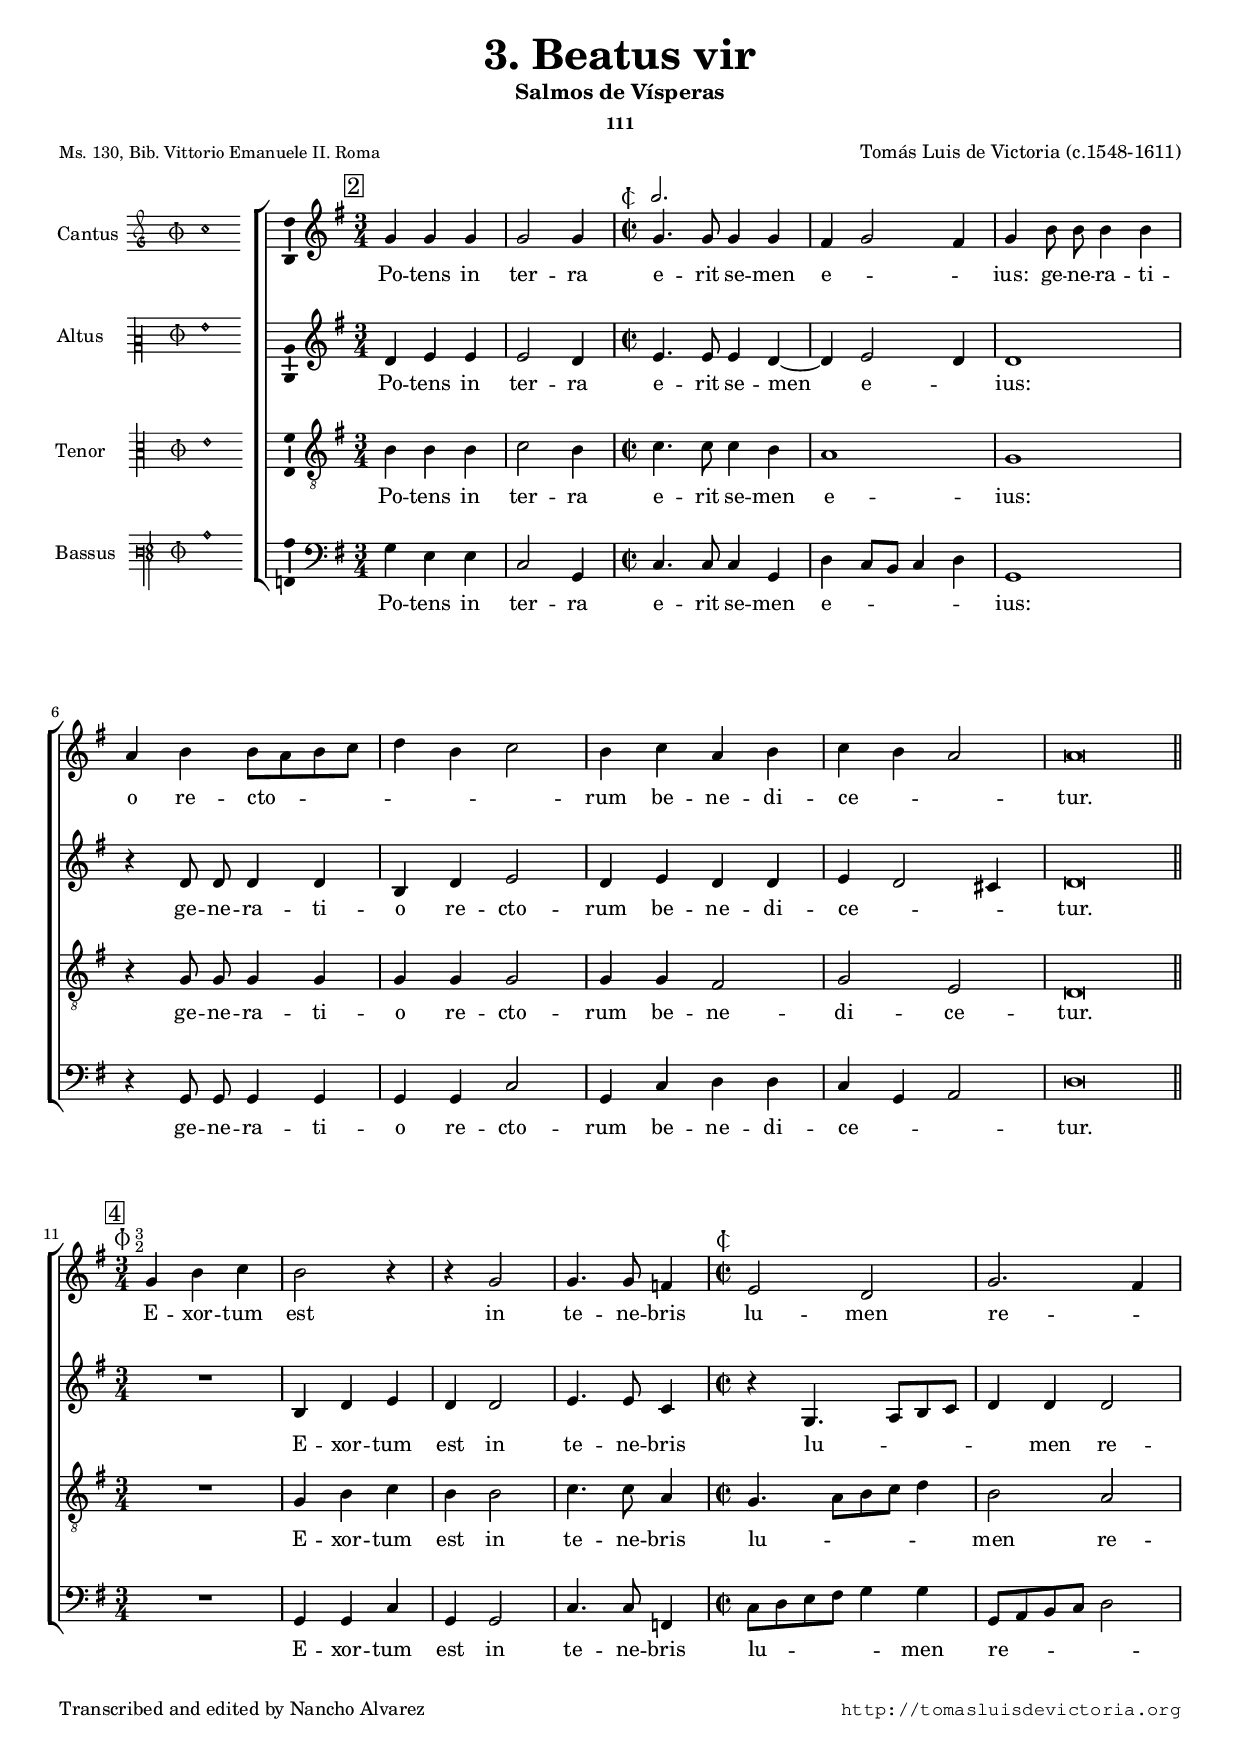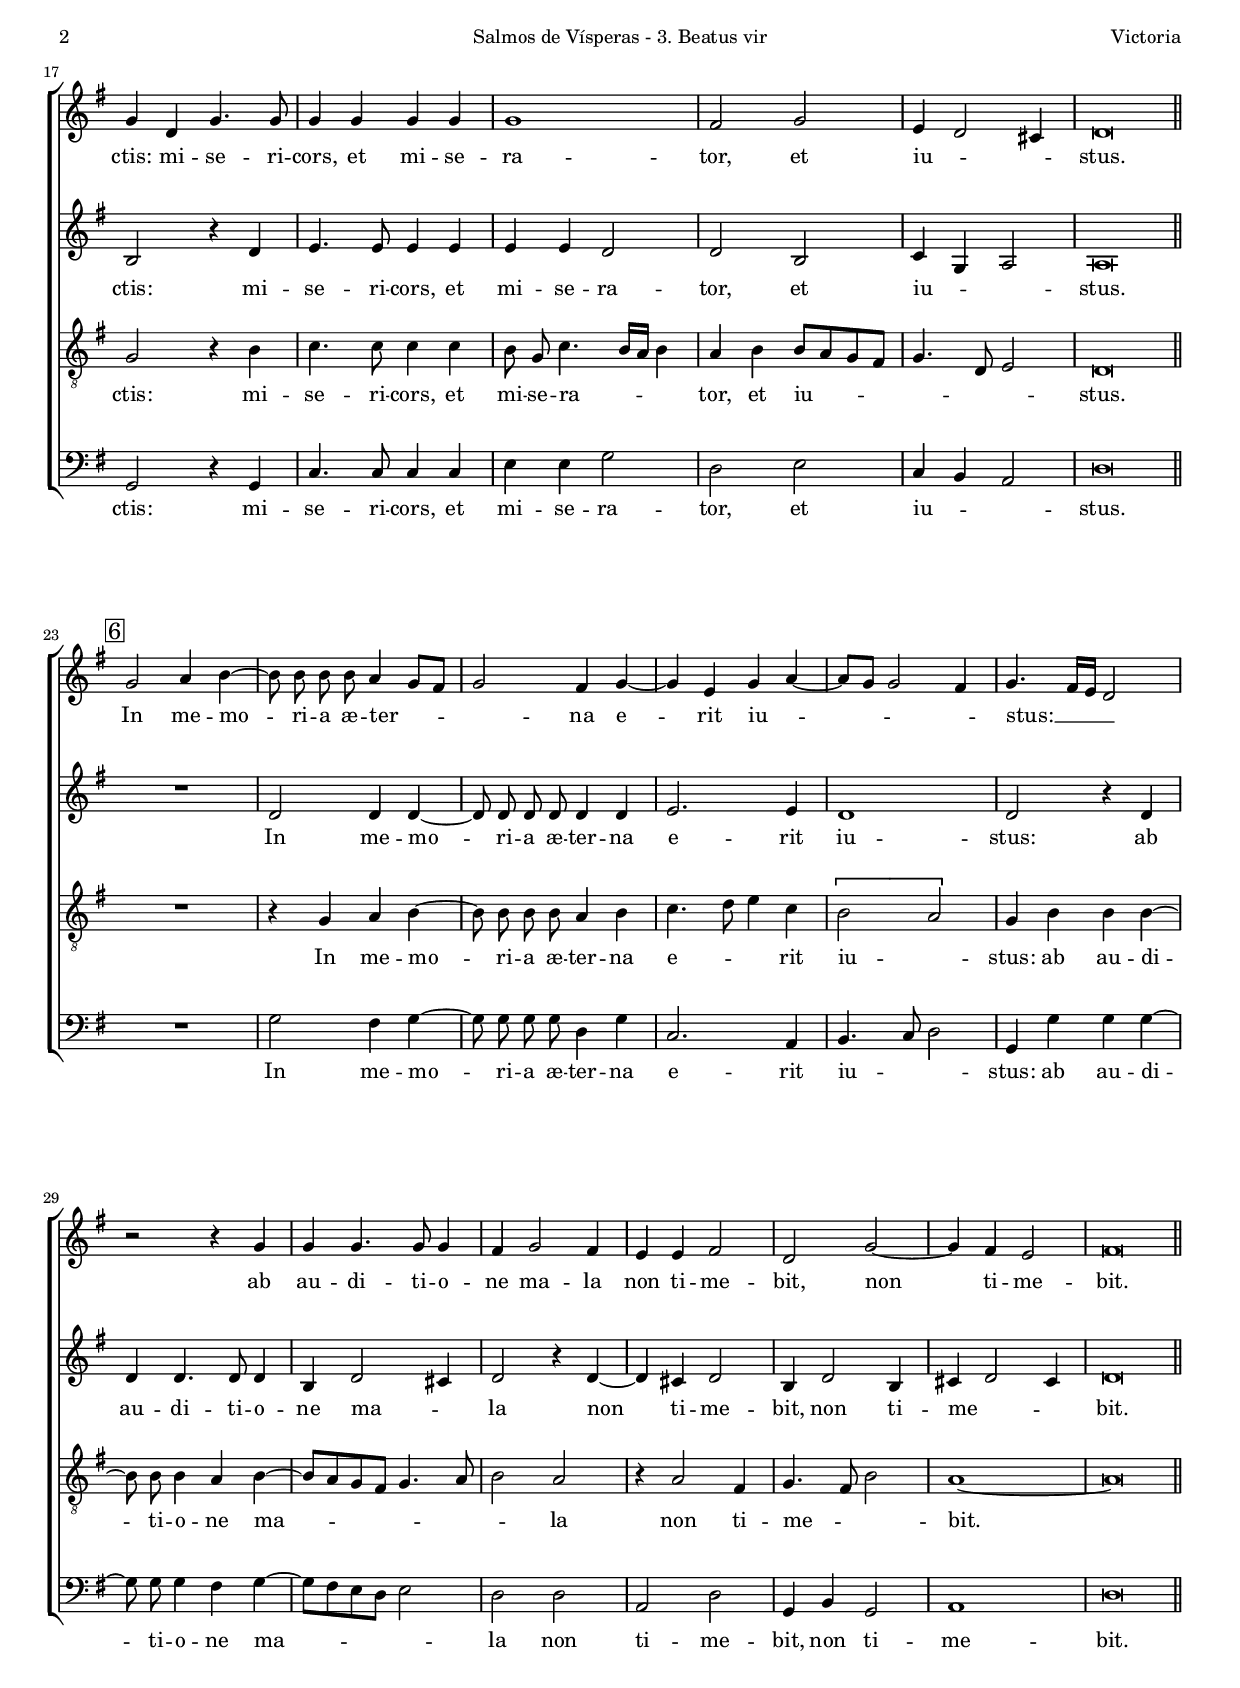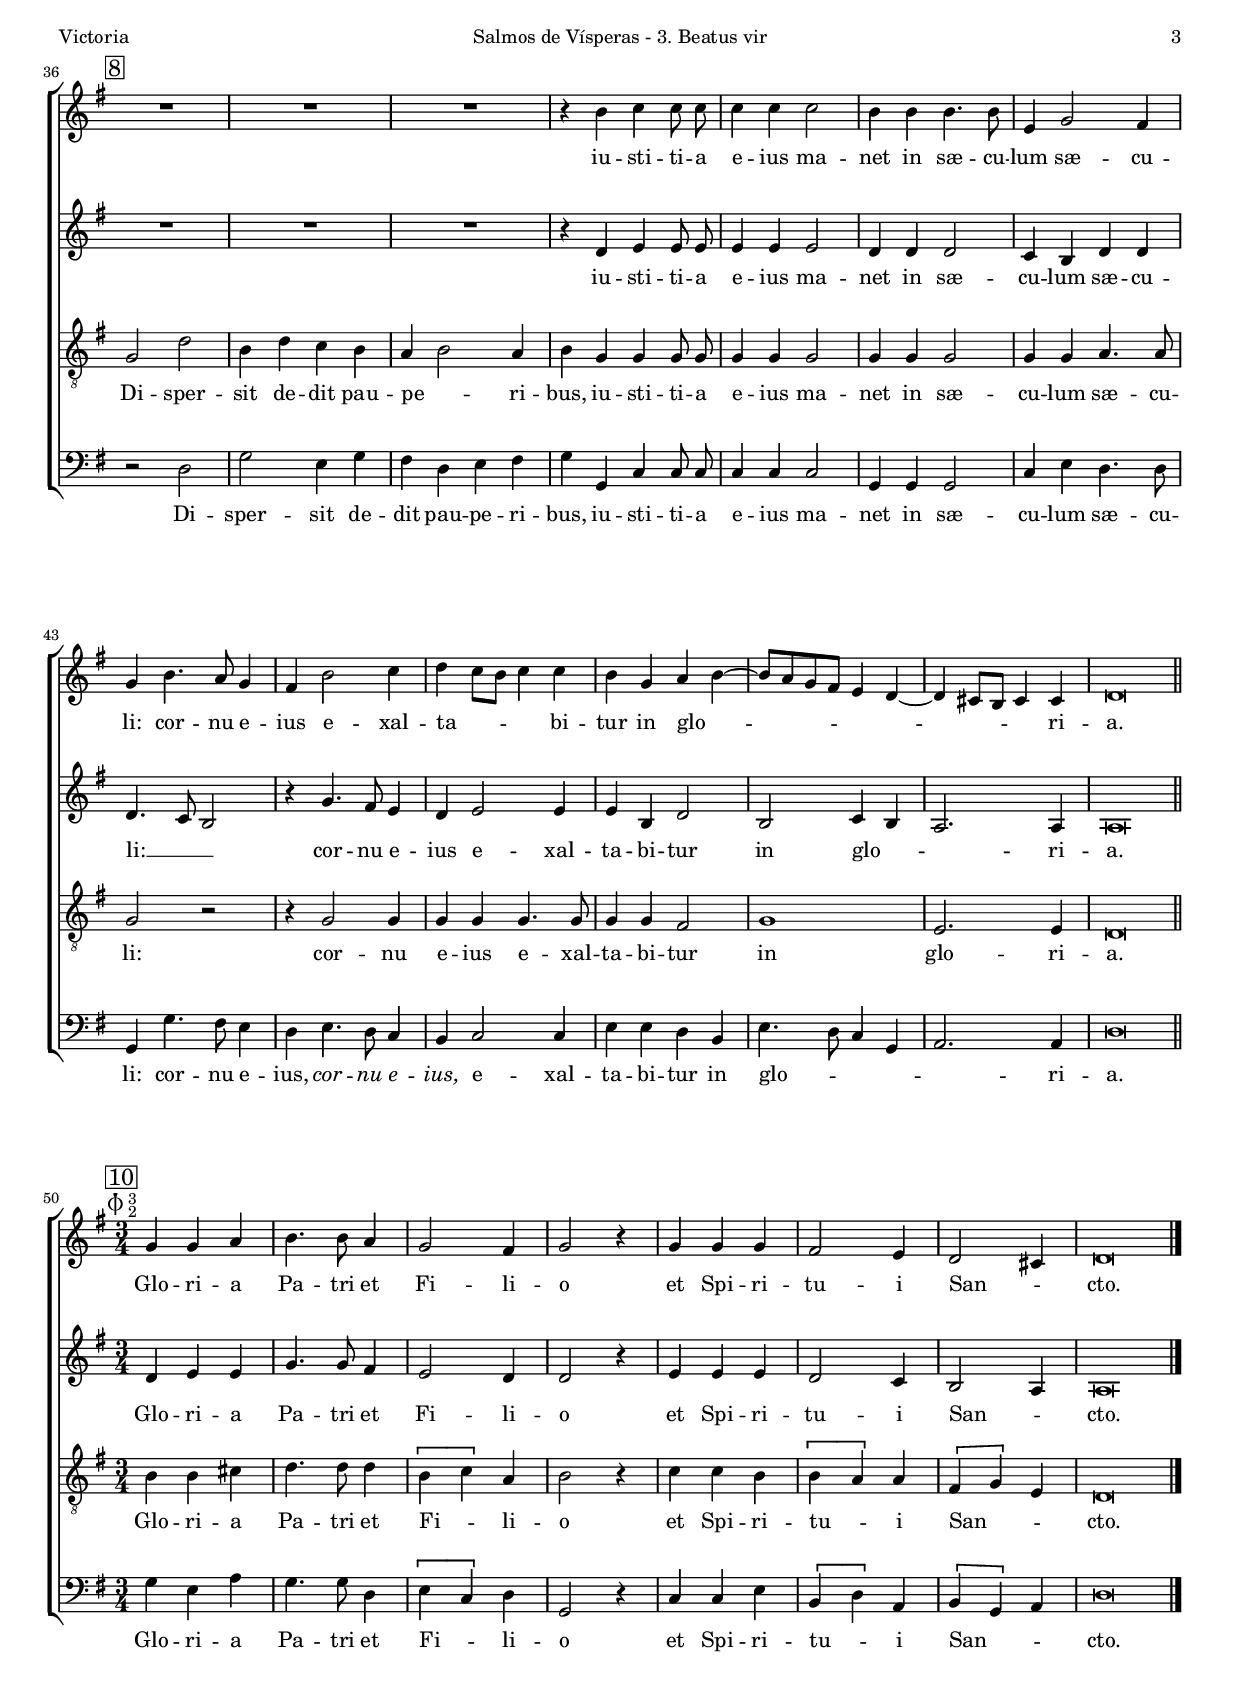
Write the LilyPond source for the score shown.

\version "2.18.0"

#(set-default-paper-size "a4")
#(set-global-staff-size 16.4)
#(ly:set-option 'point-and-click #f)
%mobile -s15.5 -i3.4

italicas=\override LyricText.font-shape = #'italic
rectas=\override LyricText.font-shape = #'upright
ss=\once \set suggestAccidentals = ##t
incipitwidth = 20
mtempo={\tempo 4 = 100}
mtempob={\tempo 4 = 50}
mt=#(define-music-function (parser location offset) (number?) ; move lyric text
      #{ \once \override LyricText.X-offset = -$offset #})

htitle="Salmos de Vísperas - 3. Beatus vir"
hcomposer="Victoria"

\header {
	title=\markup{\fontsize #3 "3. Beatus vir"}
	subtitle="Salmos de Vísperas"
	subsubtitle=\markup{"111" \vspace #1 }
	composer="Tomás Luis de Victoria (c.1548-1611)"
        pdfauthor=\composer
	%opus="(-)"
	% octavi toni
	poet=\markup{\smaller "Ms. 130, Bib. Vittorio Emanuele II. Roma"}
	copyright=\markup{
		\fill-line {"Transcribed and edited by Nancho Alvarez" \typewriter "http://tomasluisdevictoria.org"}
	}
%	tagline=""
}



global={
    \override Score.TimeSignature.break-visibility = #'#(#f #t #t)
  \key c \major \time 3/4  \skip 1*3/4*2 \time 2/2 \skip 1*8 \time 3/4 \bar "||" \break
		\skip 1*3/4*4 \time 2/2 \skip 1*8 \bar "||" \break	
		\skip 1*13 \bar "||" \break
		\skip 1*14 \bar "||" \time 3/4 \break
		\skip 1*3/4*8 \bar "|."
}

cantus={
        \mark \markup{\box{"2"}}
	c''4 c'' c''
	c''2 c''4
	\once \override TextScript.X-offset = #-3.6
	s4*0^\markup{\musicglyph #"timesig.mensural22" \hspace #1 \fontsize #-1.5 \note-by-number #1 #1 #UP }
	c''4. c''8 c''4 c''
	b' c''2 b'4 % no se ve bien
%5
	\set Staff.autoBeaming = ##f
	c'' e''8 e'' e''4 e''
	\set Staff.autoBeaming = ##t
	d'' e'' e''8 d'' e'' f''
	g''4 e'' f''2
	e''4 f'' d'' e''
	f'' e'' d''2
%10
	d''\breve*1/2
	\mark \markup{\box{"4"}}
	\once \override TextScript.X-offset = #-3.6
	s4*0^\markup{\musicglyph #"timesig.mensural34" \fontsize #-1.5 \column{"3" \raise #1 "2"}}
	c''4 e'' f''
	e''2 r4
	r c''2
	c''4. c''8 bes'4
%15
	\once \override TextScript.X-offset = #-3.6
	s4*0^\markup{\musicglyph #"timesig.mensural22"}
        a'2 g'
	c''2. b'4
	c'' g' c''4. c''8
	c''4 c'' c'' c''
	c''1
%20
	b'2 c''
	a'4 g'2 fis'4
	g'\breve*1/2
	\mark \markup{\box{"6"}}
	c''2 d''4 e'' ~
	\set Staff.autoBeaming = ##f
	e''8 e'' e'' e'' d''4  c''8[ b']
	\set Staff.autoBeaming = ##t
%25
	c''2 b'4 c'' ~
	c'' a' c'' d'' ~
	d''8 c'' c''2 b'4
	c''4. b'16 a' g'2
	r r4 c''
%30
	c'' c''4. c''8 c''4
	b' c''2 b'4
	a' a' b'2
	g' c'' ~
	c''4 b' a'2
%35
	b'\breve*1/2
	\mark \markup{\box{"8"}}
	R1*4/4
	R1*4/4
	R1*4/4
	\set Staff.autoBeaming = ##f
	r4 e'' f'' f''8 f''
	\set Staff.autoBeaming = ##t
%40
	f''4 f'' f''2
	e''4 e'' e''4. e''8
	a'4 c''2 b'4
	c'' e''4. d''8 c''4
	b' e''2 f''4
%45
	g'' f''8 e'' f''4 f''
	e'' c'' d'' e'' ~
	e''8 d'' c'' b' a'4 g' ~
	g' fis'8 e' fis'4 fis'
	g'\breve*1/2
%50
	\mark \markup{\box{"10"}}
	\once \override TextScript.X-offset = #-4.4
	s4*0^\markup{\musicglyph #"timesig.mensural34" \fontsize #-1.5 \column{"3" \raise #1 "2"}}
	c''4 c'' d''
	e''4. e''8 d''4 % no se ve el puntillo
	c''2 b'4
	c''2 r4
	c'' c'' c''
%55
	b'2 a'4
	g'2 fis'4
	g'\breve*3/8
}

altus={
	g'4 a' a'
	a'2 g'4
	a'4. a'8 a'4 g' ~
	g' a'2 g'4
%5
	g'1
	\set Staff.autoBeaming = ##f
	r4 g'8 g' g'4 g'
	\set Staff.autoBeaming = ##t
	e' g' a'2
	g'4 a' g' g'
	a' g'2 fis'4
%10
	g'\breve*1/2
	R1*3/4
	e'4 g' a'
	g' g'2
	a'4. a'8 f'4
%15
	r c'4. d'8 e' f'
	g'4 g' g'2
	e' r4 g'
	a'4. a'8 a'4 a'
	a' a' g'2
%20
	g' e'
	f'4 c' d'2
	d'\breve*1/2
	R1*4/4
	g'2 g'4 g' ~
%25
	\set Staff.autoBeaming = ##f
	g'8 g' g' g' g'4 g'
	\set Staff.autoBeaming = ##t
	a'2. a'4
	g'1
	g'2 r4 g'
	g' g'4. g'8 g'4
%30
	e' g'2 fis'4
	g'2 r4 g' ~
	g' fis' g'2
	e'4 g'2 e'4
	fis' g'2 fis'4
%35
	g'\breve*1/2
	R1*4/4
	R1*4/4
	R1*4/4
	\set Staff.autoBeaming = ##f
	r4 g' a' a'8 a'
	\set Staff.autoBeaming = ##t
%40
	a'4 a' a'2
	g'4 g' g'2
	f'4 e' g' g'
	g'4. f'8 e'2
	r4 c''4. b'8 a'4
%45
	g' a'2 a'4
	a' e' g'2
	e' f'4 e'
	d'2. d'4
	d'\breve*1/2
%50
	g'4 a' a'
	c''4. c''8 b'4
	a'2 g'4
	g'2 r4
	a' a' a'
%55
	g'2 f'4
	e'2 d'4
	d'\breve*3/8
}

tenor={
	e'4 e' e'
	f'2 e'4
	f'4. f'8 f'4 e'
	d'1
%5
	c'
	\set Staff.autoBeaming = ##f
	r4 c'8 c' c'4 c'
	\set Staff.autoBeaming = ##t
	c' c' c'2
	c'4 c' b2
	c' a
%10
	g\breve*1/2
	R1*3/4
	c'4 e' f'
	e' e'2
	f'4. f'8 d'4
%15
	c'4.  d'8[ e' f'] g'4
	e'2 d'
	c' r4 e'
	f'4. f'8 f'4 f'
	\set Staff.autoBeaming = ##f
	e'8 c' f'4.  e'16[ d'] e'4
	\set Staff.autoBeaming = ##t
%20
	d' e' e'8 d' c' b
	c'4. g8 a2
	g\breve*1/2
	R1*4/4
	r4 c' d' e' ~
%25
	\set Staff.autoBeaming = ##f
	e'8 e' e' e' d'4 e'
	\set Staff.autoBeaming = ##t
	f'4. g'8 a'4 f'
	\[e'2 d'\]
	c'4 e' e' e' ~
	\set Staff.autoBeaming = ##f
	e'8 e' e'4 d' e' ~
	\set Staff.autoBeaming = ##t
%30
	e'8 d' c' b c'4. d'8
	e'2 d'
	r4 d'2 b4
	c'4. b8 e'2
%35
	d'1 ~
	d'\breve*1/2
	c'2 g'
	e'4 g' f' e'
	d' e'2 d'4
	\set Staff.autoBeaming = ##f
	e' c' c' c'8 c'
	\set Staff.autoBeaming = ##t
%40
	c'4 c' c'2
	c'4 c' c'2
	c'4 c' d'4. d'8
	c'2 r
	r4 c'2 c'4
%45
	c' c' c'4. c'8
	c'4 c' b2
	c'1
	a2. a4
	g\breve*1/2
%50
	e'4 e' fis'
	g'4. g'8 g'4
	\[e' f'\] d'
	e'2 r4
	f' f' e'
%55
	\[e' d'\] d'
	\[b c'\] a
	g\breve*3/8
}

bassus={
	c'4 a a
	f2 c4
	f4. f8 f4 c
	g f8 e f4 g
%5
	c1
	\set Staff.autoBeaming = ##f
	r4 c8 c c4 c
	\set Staff.autoBeaming = ##t
	c c f2
	c4 f g g
	f c d2
%10
	g\breve*1/2
	R1*3/4
	c4 c f
	c c2
	f4. f8 bes,4
%15
	f8 g a b c'4 c'
	c8 d e f g2
	c r4 c
	f4. f8 f4 f
	a a c'2
%20
	g a
	f4 e d2
	g\breve*1/2
	R1*4/4
	c'2 b4 c' ~
%25
	\set Staff.autoBeaming = ##f
	c'8 c' c' c' g4 c'
	\set Staff.autoBeaming = ##t
	f2. d4
	e4. f8 g2
	c4 c' c' c' ~
	\set Staff.autoBeaming = ##f
	c'8 c' c'4 b c' ~
	\set Staff.autoBeaming = ##t
%30
	c'8 b a g a2
	g g
	d g
	c4 e c2
	d1
%35
	g\breve*1/2
	r2 g
	c' a4 c'
	b g a b
	\set Staff.autoBeaming = ##f
	c' c f f8 f
	\set Staff.autoBeaming = ##t
%40
	f4 f f2
	c4 c c2
	f4 a g4. g8
	c4 c'4. b8 a4
	g a4. g8 f4
%45
	e f2 f4
	a a g e
	a4. g8 f4 c
	d2. d4
	g\breve*1/2
%50
	c'4 a d'
	c'4. c'8 g4
	\[a f\] g
	c2 r4
	f f a
%55
	\[e g\] d
	\[e c\] d
	g\breve*3/8
}

textocantus=\lyricmode{
Po -- tens in ter -- ra e -- rit se -- men e -- _ _ ius:
ge -- ne -- ra -- ti -- o re -- cto -- _ _ _ _ _ _ rum be -- ne -- di -- ce -- _ _ tur.
E -- xor -- tum est in te -- ne -- bris lu -- men re -- _ ctis:
mi -- se -- ri -- cors, et mi -- se -- ra -- tor, et iu -- _ _ stus.
In me -- mo -- _ ri -- a æ -- ter -- _ _ _ na e -- _ rit iu -- _ _ _ _ _ stus: __ _ _ _ 
ab au -- di -- ti -- o -- ne ma -- la non ti -- me -- bit,
non _ ti -- me -- bit.
iu -- sti -- ti -- a e -- ius ma -- net in sæ -- cu -- lum sæ -- cu -- li:
cor -- nu e -- ius e -- xal -- ta -- _ _ _ bi -- tur in glo -- _ _ _ _ _ _ _ _ _ _ _ ri -- a.
Glo -- ri -- a Pa -- tri et Fi -- li -- o et Spi -- ri -- tu -- i San -- _ cto.
}

textoaltus=\lyricmode{
Po -- tens in ter -- ra e -- rit se -- men _ e -- _ ius:
ge -- ne -- ra -- ti -- o re -- cto -- rum be -- ne -- di -- ce -- _ _ tur.
E -- xor -- tum est in te -- ne -- bris lu -- _ _ _ _ men re -- ctis:
mi -- se -- ri -- cors, et mi -- se -- ra -- tor, et iu -- _ _ stus.
In me -- mo -- _ ri -- a æ -- ter -- na e -- rit iu -- stus:
ab au -- di -- ti -- o -- ne ma -- _ la non _ ti -- me -- bit, non ti -- me -- _ _ bit.
iu -- sti -- ti -- a e -- ius ma -- net in sæ -- cu -- lum sæ -- cu -- li: __ _ _ 
cor -- nu e -- ius e -- xal -- ta -- bi -- tur in glo -- _ _ ri -- a.
Glo -- ri -- a Pa -- tri et Fi -- li -- o et Spi -- ri -- tu -- i San -- _ cto.
}

textotenor=\lyricmode{
Po -- tens in ter -- ra e -- rit se -- men e -- ius:
ge -- ne -- ra -- ti -- o re -- cto -- rum be -- ne -- di -- ce -- tur.
E -- xor -- tum est in te -- ne -- bris lu -- _ _ _ _ men re -- ctis:
mi -- se -- ri -- cors, et mi -- se -- ra -- _ _ _ tor, et iu -- _ _ _ _ _ _ stus.
In me -- mo -- _ ri -- a æ -- ter -- na e -- _ _ rit iu -- _ stus:
ab au -- di -- _ ti -- o -- ne ma -- _ _ _ _ _ _ _ la non ti -- me -- _ _ bit. _
Di -- sper -- sit de -- dit pau -- pe -- _ ri -- bus,
iu -- sti -- ti -- a e -- ius ma -- net in sæ -- cu -- lum sæ -- cu -- li:
cor -- nu e -- ius e -- xal -- ta -- bi -- tur in glo -- ri -- a.
Glo -- ri -- a Pa -- tri et Fi -- _ li -- o et Spi -- ri -- tu -- _ i San -- _ _ cto.
}

textobassus=\lyricmode{
Po -- tens in ter -- ra e -- rit se -- men e -- _ _ _ _ ius:
ge -- ne -- ra -- ti -- o re -- cto -- rum be -- ne -- di -- ce -- _ _ tur.
E -- xor -- tum est in te -- ne -- bris lu -- _ _ _ _ men re -- _ _ _ _ ctis:
mi -- se -- ri -- cors, et mi -- se -- ra -- tor, et iu -- _ _ stus.
In me -- mo -- _ ri -- a æ -- ter -- na e -- rit iu -- _ _ stus:
ab au -- di -- _ ti -- o -- ne ma -- _ _ _ _ _ la non ti -- me -- bit,
non ti -- me -- bit.
Di -- sper -- sit de -- dit pau -- pe -- ri -- bus,
iu -- sti -- ti -- a e -- ius ma -- net in sæ -- cu -- lum sæ -- cu -- li:
cor -- nu e -- ius,
\italicas
cor -- nu e -- ius, 
\rectas
e -- xal -- ta -- bi -- tur in glo -- _ _ _ _ ri -- a.
Glo -- ri -- a Pa -- tri et Fi -- _ li -- o et Spi -- ri -- tu -- _ i San -- _ _ cto.
}


incipitcantus=\markup{
	\score{
		{ 
		\set Staff.instrumentName="Cantus "
		\override NoteHead.style = #'neomensural
		\override Staff.TimeSignature.style = #'mensural
		\cadenzaOn 
		\clef "petrucci-g"
		\key c \major
		\time 3/4 % 3/2
                c''1
		} 

	\layout { line-width=\incipitwidth indent = 0 }
	}
}

incipitaltus=\markup{
	\score{
		{ 
		\set Staff.instrumentName="Altus    "
		\override NoteHead.style = #'neomensural 
		\override Staff.TimeSignature.style = #'mensural
		\cadenzaOn 
		\clef "petrucci-c2"
		\key c \major
		\time 3/4
                g'1
		} 
	\layout { line-width=\incipitwidth indent = 0 }
	}
}


incipittenor=\markup{
	\score{
		{ 
		\set Staff.instrumentName=\markup{"Tenor    "}
		\override NoteHead.style = #'neomensural 
		\override Staff.TimeSignature.style = #'mensural
		\cadenzaOn 
		\clef "petrucci-c3"
		\key c \major
		\time 3/4
                e'1
		} 
	\layout { line-width=\incipitwidth indent=0 }
	}
}

incipitbassus=\markup{
	\score{
		{ 
		\set Staff.instrumentName=\markup{"Bassus  "}
		\override NoteHead.style = #'neomensural
		\override Staff.TimeSignature.style = #'mensural
		\cadenzaOn 
		\clef "petrucci-f3"
		\key c \major
		\time 3/4
                c'1
		} 
	\layout { line-width=\incipitwidth indent = 0 }
	}
}

%\layout {
%       \context {\Voice
%               \remove Ligature_bracket_engraver
%               \consists Mensural_ligature_engraver
%       }
%       line-width=\incipitwidth
%       indent = 0
%}

\score {\transpose c' g{
\new ChoirStaff<<

	\new Staff <<\global
	\new Voice="v1" {
		\set Staff.instrumentName=\incipitcantus
		\clef "treble"
		\cantus }
	\new Lyrics \lyricsto "v1" {\textocantus }
	>>

	\new Staff <<\global
	\new Voice="v2" {
		\set Staff.instrumentName=\incipitaltus
		\clef "treble"
		\altus }
	\new Lyrics \lyricsto "v2" {\textoaltus }
	>>
	
	\new Staff <<\global
	\new Voice="v3" {
		\set Staff.instrumentName=\incipittenor
		\clef "G_8"
		\tenor }
	\new Lyrics \lyricsto "v3" {\textotenor }
	>>

	\new Staff <<\global
	\new Voice="v4" {
		\set Staff.instrumentName=\incipitbassus
		\clef "bass"
		\bassus }
	\new Lyrics \lyricsto "v4" {\textobassus }
	>>
	
>>

	} % transpose

\layout{ 
	indent = 3.5\cm
	\context {\Lyrics 
		\override VerticalAxisGroup.staff-affinity = #UP
		\override VerticalAxisGroup.nonstaff-relatedstaff-spacing =
			#'((basic-distance . 0) (minimum-distance . 0) (padding . 1))
		\override LyricText.font-size = #1.2
		\override LyricHyphen.minimum-distance = #0.5
	}
	\context {\Score 
		tempoHideNote = ##t
		\override BarNumber.padding = #2 
	}
	\context {\Voice 
		melismaBusyProperties = #'()
		%autoBeaming = ##f
	}
	\context {\Staff 
                %\RemoveEmptyStaves
                %\override VerticalAxisGroup.remove-first = ##t
		\override VerticalAxisGroup.staff-staff-spacing =
			#'((basic-distance . 11.5) (minimum-distance . 0) (padding . 1))
		\consists Ambitus_engraver 
		\override LigatureBracket.padding = #1
	}
}

%\midi { \mtempo }

}

\paper{
	evenHeaderMarkup=\markup  \fill-line { \fromproperty #'page:page-number-string \htitle \hcomposer }
	oddHeaderMarkup= \markup  \fill-line { \on-the-fly #not-first-page \hcomposer \on-the-fly #not-first-page \htitle \on-the-fly #not-first-page \fromproperty #'page:page-number-string }
	%system-count=20
	%page-count = 8
	ragged-last-bottom = ##f
	system-system-spacing =
	#'((basic-distance . 20) (minimum-distance . 0) (padding . 5))
	top-system-spacing = % header
	#'((basic-distance . 8) (minimum-distance . 0) (padding . 0))
	last-bottom-spacing = % footer
	#'((basic-distance . 12) (minimum-distance . 0) (padding . 0))
	markup-system-spacing.padding = #1.5
}
